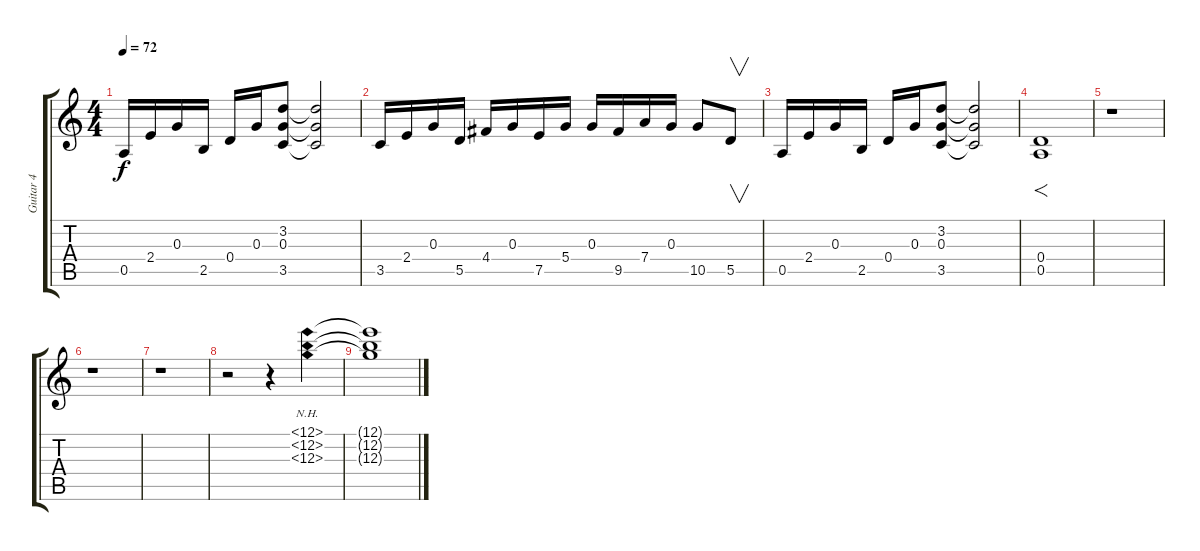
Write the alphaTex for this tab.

\track ("Guitar 4" "Guitar 4") {instrument distortionguitar}
\staff {score tabs}
\tuning (E4 B3 G3 D3 A2 E2) {hide}
\ts (4 4)
\tempo 72
\clef g2
\ks c
0.5.16{dy f} 2.4.16 0.3.16 2.5.16 0.4.16 0.3.16 (3.2 0.3 3.5).8 (3.2{t} 0.3{t} 3.5{t}).2 |
3.5.16 2.4.16 0.3.16 5.5.16 4.4.16 0.3.16 7.5.16 5.4.16 0.3.16 9.5.16 7.4.16 0.3.16 10.5.8 5.5.8{v} |
0.5.16 2.4.16 0.3.16 2.5.16 0.4.16 0.3.16 (3.2 0.3 3.5).8 (3.2{t} 0.3{t} 3.5{t}).2 |
(0.4 0.5).1{f} |
r.1 |
r.1 |
r.1 |
r.2 r.4 (12.1{nh} 12.2{nh} 12.3{nh}).4 |
(12.1{t} 12.2{t} 12.3{t}).1
